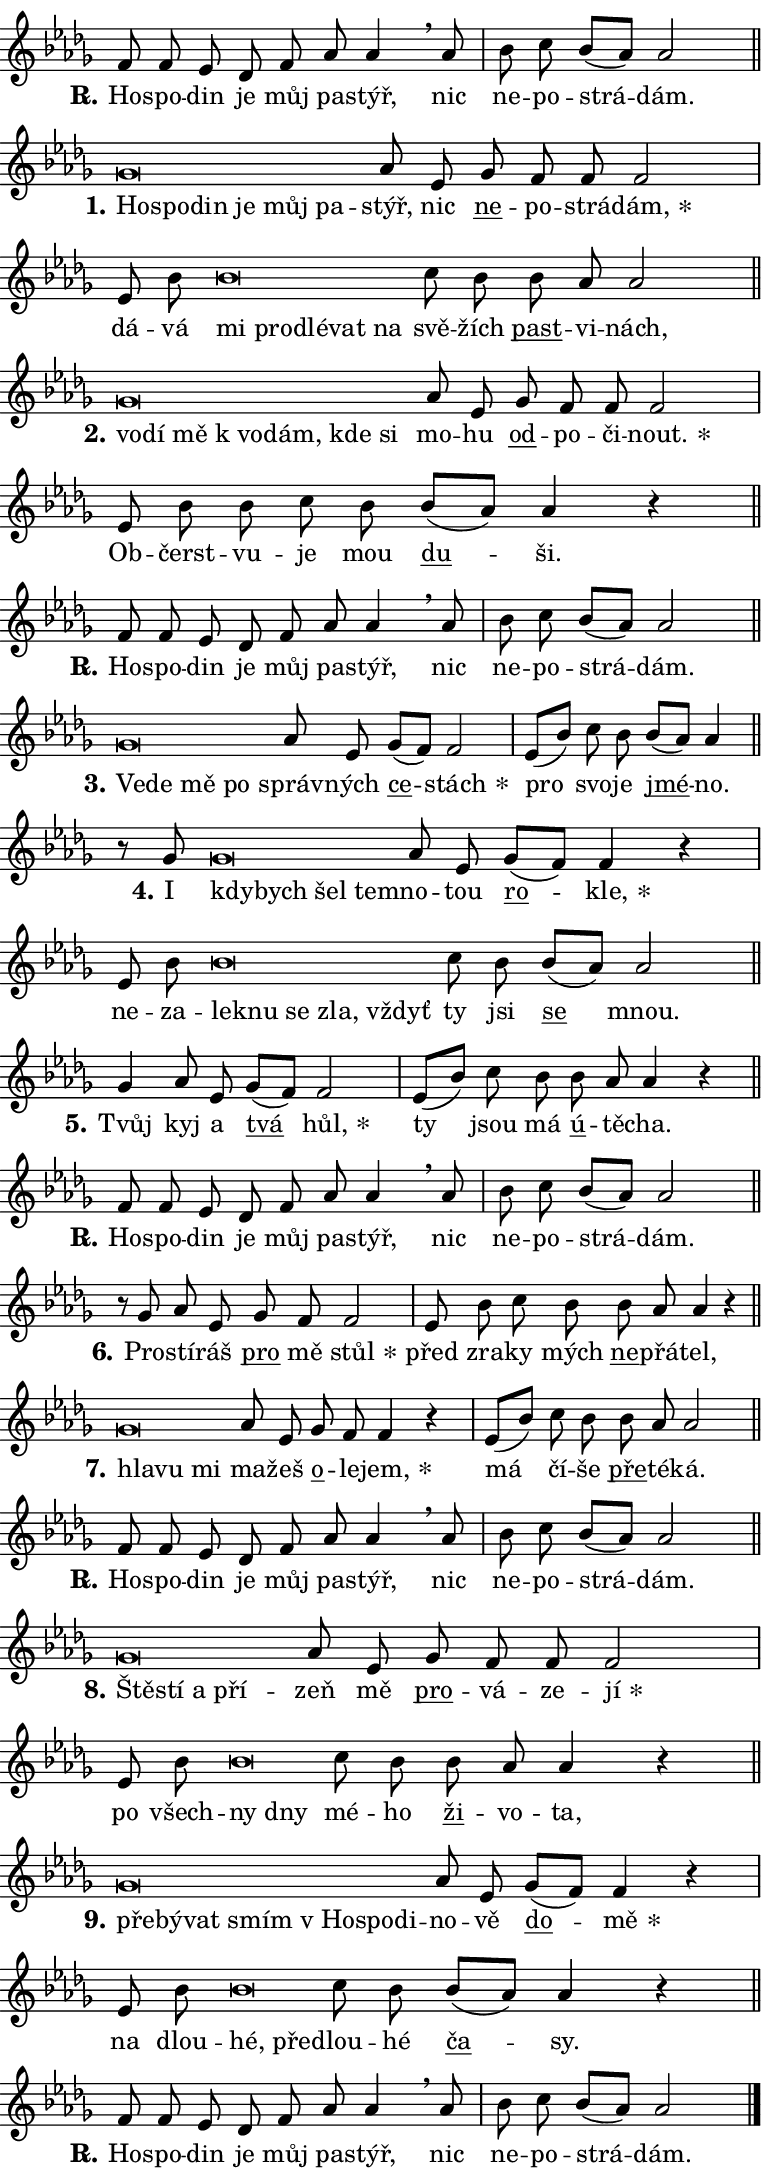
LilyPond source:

\version "2.24.0"
\header { tagline = "" }
\paper {
  indent = 0\cm
  top-margin = 0\cm
  right-margin = 0.13\cm % to fit lyric hyphens
  bottom-margin = 0\cm
  left-margin = 0\cm
  paper-width = 13\cm
  page-breaking = #ly:one-page-breaking
  system-system-spacing.basic-distance = #11
  score-system-spacing.basic-distance = #11
  ragged-last = ##f
}


%% Author: Thomas Morley
%% https://lists.gnu.org/archive/html/lilypond-user/2020-05/msg00002.html
#(define (line-position grob)
"Returns position of @var[grob} in current system:
   @code{'start}, if at first time-step
   @code{'end}, if at last time-step
   @code{'middle} otherwise
"
  (let* ((col (ly:item-get-column grob))
         (ln (ly:grob-object col 'left-neighbor))
         (rn (ly:grob-object col 'right-neighbor))
         (col-to-check-left (if (ly:grob? ln) ln col))
         (col-to-check-right (if (ly:grob? rn) rn col))
         (break-dir-left
           (and
             (ly:grob-property col-to-check-left 'non-musical #f)
             (ly:item-break-dir col-to-check-left)))
         (break-dir-right
           (and
             (ly:grob-property col-to-check-right 'non-musical #f)
             (ly:item-break-dir col-to-check-right))))
        (cond ((eqv? 1 break-dir-left) 'start)
              ((eqv? -1 break-dir-right) 'end)
              (else 'middle))))

#(define (tranparent-at-line-position vctor)
  (lambda (grob)
  "Relying on @code{line-position} select the relevant enry from @var{vctor}.
Used to determine transparency,"
    (case (line-position grob)
      ((end) (not (vector-ref vctor 0)))
      ((middle) (not (vector-ref vctor 1)))
      ((start) (not (vector-ref vctor 2))))))

noteHeadBreakVisibility =
#(define-music-function (break-visibility)(vector?)
"Makes @code{NoteHead}s transparent relying on @var{break-visibility}"
#{
  \override NoteHead.transparent =
    #(tranparent-at-line-position break-visibility)
#})

#(define delete-ledgers-for-transparent-note-heads
  (lambda (grob)
    "Reads whether a @code{NoteHead} is transparent.
If so this @code{NoteHead} is removed from @code{'note-heads} from
@var{grob}, which is supposed to be @code{LedgerLineSpanner}.
As a result ledgers are not printed for this @code{NoteHead}"
    (let* ((nhds-array (ly:grob-object grob 'note-heads))
           (nhds-list
             (if (ly:grob-array? nhds-array)
                 (ly:grob-array->list nhds-array)
                 '()))
           ;; Relies on the transparent-property being done before
           ;; Staff.LedgerLineSpanner.after-line-breaking is executed.
           ;; This is fragile ...
           (to-keep
             (remove
               (lambda (nhd)
                 (ly:grob-property nhd 'transparent #f))
               nhds-list)))
      ;; TODO find a better method to iterate over grob-arrays, similiar
      ;; to filter/remove etc for lists
      ;; For now rebuilt from scratch
      (set! (ly:grob-object grob 'note-heads)  '())
      (for-each
        (lambda (nhd)
          (ly:pointer-group-interface::add-grob grob 'note-heads nhd))
        to-keep))))

squashNotes = {
  \override NoteHead.X-extent = #'(-0.2 . 0.2)
  \override NoteHead.Y-extent = #'(-0.75 . 0)
  \override NoteHead.stencil =
    #(lambda (grob)
       (let ((pos (ly:grob-property grob 'staff-position)))
         (begin
           (if (< pos -7) (display "ERROR: Lower brevis then expected\n") (display ""))
           (if (<= pos -6) ly:text-interface::print ly:note-head::print))))
}
unSquashNotes = {
  \revert NoteHead.X-extent
  \revert NoteHead.Y-extent
  \revert NoteHead.stencil
}

hideNotes = \noteHeadBreakVisibility #begin-of-line-visible
unHideNotes = \noteHeadBreakVisibility #all-visible

% work-around for resetting accidentals
% https://lilypond.org/doc/v2.23/Documentation/notation/displaying-rhythms#unmetered-music
cadenzaMeasure = {
  \cadenzaOff
  \partial 1024 s1024
  \cadenzaOn
}

#(define-markup-command (accent layout props text) (markup?)
  "Underline accented syllable"
  (interpret-markup layout props
    #{\markup \override #'(offset . 4.3) \underline { #text }#}))

responsum = \markup \concat {
  "R" \hspace #-1.05 \path #0.1 #'((moveto 0 0.07) (lineto 0.9 0.8)) \hspace #0.05 "."
}

spaceSize = #0.6828661417322834 % exact space size for TeX Gyre Schola

\layout {
  \context {
    \Staff
    \remove "Time_signature_engraver"
    \override LedgerLineSpanner.after-line-breaking = #delete-ledgers-for-transparent-note-heads
  }
  \context {
    \Lyrics {
      \override LyricSpace.minimum-distance = \spaceSize
      \override LyricText.font-name = #"TeX Gyre Schola"
      \override LyricText.font-size = 1
      \override StanzaNumber.font-name = #"TeX Gyre Schola Bold"
      \override StanzaNumber.font-size = 1
    }
  }
  \context {
    \Score 
    \override NoteHead.text =
      #(lambda (grob) 
        (let ((pos (ly:grob-property grob 'staff-position)))
          #{\markup {
            \combine
              \halign #-0.55 \raise #(if (= pos -6) 0 0.5) \override #'(thickness . 2) \draw-line #'(3.2 . 0)
              \musicglyph "noteheads.sM1"
          }#}))
  }
}

% magnetic-lyrics.ily
%
%   written by
%     Jean Abou Samra <jean@abou-samra.fr>
%     Werner Lemberg <wl@gnu.org>
%
%   adapted by
%     Jiri Hon <jiri.hon@gmail.com>
%
% Version 2022-Apr-15

% https://www.mail-archive.com/lilypond-user@gnu.org/msg149350.html

#(define (Left_hyphen_pointer_engraver context)
   "Collect syllable-hyphen-syllable occurrences in lyrics and store
them in properties.  This engraver only looks to the left.  For
example, if the lyrics input is @code{foo -- bar}, it does the
following.

@itemize @bullet
@item
Set the @code{text} property of the @code{LyricHyphen} grob between
@q{foo} and @q{bar} to @code{foo}.

@item
Set the @code{left-hyphen} property of the @code{LyricText} grob with
text @q{foo} to the @code{LyricHyphen} grob between @q{foo} and
@q{bar}.
@end itemize

Use this auxiliary engraver in combination with the
@code{lyric-@/text::@/apply-@/magnetic-@/offset!} hook."
   (let ((hyphen #f)
         (text #f))
     (make-engraver
      (acknowledgers
       ((lyric-syllable-interface engraver grob source-engraver)
        (set! text grob)))
      (end-acknowledgers
       ((lyric-hyphen-interface engraver grob source-engraver)
        ;(when (not (grob::has-interface grob 'lyric-space-interface))
          (set! hyphen grob)));)
      ((stop-translation-timestep engraver)
       (when (and text hyphen)
         (ly:grob-set-object! text 'left-hyphen hyphen))
       (set! text #f)
       (set! hyphen #f)))))

#(define (lyric-text::apply-magnetic-offset! grob)
   "If the space between two syllables is less than the value in
property @code{LyricText@/.details@/.squash-threshold}, move the right
syllable to the left so that it gets concatenated with the left
syllable.

Use this function as a hook for
@code{LyricText@/.after-@/line-@/breaking} if the
@code{Left_@/hyphen_@/pointer_@/engraver} is active."
   (let ((hyphen (ly:grob-object grob 'left-hyphen #f)))
     (when hyphen
       (let ((left-text (ly:spanner-bound hyphen LEFT)))
         (when (grob::has-interface left-text 'lyric-syllable-interface)
           (let* ((common (ly:grob-common-refpoint grob left-text X))
                  (this-x-ext (ly:grob-extent grob common X))
                  (left-x-ext
                   (begin
                     ;; Trigger magnetism for left-text.
                     (ly:grob-property left-text 'after-line-breaking)
                     (ly:grob-extent left-text common X)))
                  ;; `delta` is the gap width between two syllables.
                  (delta (- (interval-start this-x-ext)
                            (interval-end left-x-ext)))
                  (details (ly:grob-property grob 'details))
                  (threshold (assoc-get 'squash-threshold details 0.2)))
             (when (< delta threshold)
               (let* (;; We have to manipulate the input text so that
                      ;; ligatures crossing syllable boundaries are not
                      ;; disabled.  For languages based on the Latin
                      ;; script this is essentially a beautification.
                      ;; However, for non-Western scripts it can be a
                      ;; necessity.
                      (lt (ly:grob-property left-text 'text))
                      (rt (ly:grob-property grob 'text))
                      (is-space (grob::has-interface hyphen 'lyric-space-interface))
                      (space (if is-space " " ""))
                      (extra-delta (if is-space spaceSize 0))
                      ;; Append new syllable.
                      (ltrt-space (if (and (string? lt) (string? rt))
                                (string-append lt space rt)
                                (make-concat-markup (list lt space rt))))
                      ;; Right-align `ltrt` to the right side.
                      (ltrt-space-markup (grob-interpret-markup
                               grob
                               (make-translate-markup
                                (cons (interval-length this-x-ext) 0)
                                (make-right-align-markup ltrt-space)))))
                 (begin
                   ;; Don't print `left-text`.
                   (ly:grob-set-property! left-text 'stencil #f)
                   ;; Set text and stencil (which holds all collected
                   ;; syllables so far) and shift it to the left.
                   (ly:grob-set-property! grob 'text ltrt-space)
                   (ly:grob-set-property! grob 'stencil ltrt-space-markup)
                   (ly:grob-translate-axis! grob (- (- delta extra-delta)) X))))))))))


#(define (lyric-hyphen::displace-bounds-first grob)
   ;; Make very sure this callback isn't triggered too early.
   (let ((left (ly:spanner-bound grob LEFT))
         (right (ly:spanner-bound grob RIGHT)))
     (ly:grob-property left 'after-line-breaking)
     (ly:grob-property right 'after-line-breaking)
     (ly:lyric-hyphen::print grob)))

squashThreshold = #0.4

\layout {
  \context {
    \Lyrics
    \consists #Left_hyphen_pointer_engraver
    \override LyricText.after-line-breaking =
      #lyric-text::apply-magnetic-offset!
    \override LyricHyphen.stencil = #lyric-hyphen::displace-bounds-first
    \override LyricText.details.squash-threshold = \squashThreshold
    \override LyricHyphen.minimum-distance = 0
    \override LyricHyphen.minimum-length = \squashThreshold
  }
}

squashText = \override LyricText.details.squash-threshold = 9999
unSquashText = \override LyricText.details.squash-threshold = \squashThreshold

leftText = \override LyricText.self-alignment-X = #LEFT
unLeftText = \revert LyricText.self-alignment-X

starOffset = #(lambda (grob) 
                (let ((x_offset (ly:self-alignment-interface::aligned-on-x-parent grob)))
                  (if (= x_offset 0) 0 (+ x_offset 1.2))))

star = #(define-music-function (syllable)(string?)
"Append star separator at the end of a syllable"
#{
  \once \override LyricText.X-offset = #starOffset
  \lyricmode { \markup {
    #syllable
    \override #'((font-name . "TeX Gyre Schola Bold")) \hspace #0.2 \lower #0.65 \larger "*"
  } }
#})

starAccent = #(define-music-function (syllable)(string?)
"Append star separator at the end of a syllable and make accent"
#{
  \once \override LyricText.X-offset = #starOffset
  \lyricmode { \markup {
    \accent #syllable
    \override #'((font-name . "TeX Gyre Schola Bold")) \hspace #0.2 \lower #0.65 \larger "*"
  } }
#})

breath = #(define-music-function (syllable)(string?)
"Append breathing indicator at the end of a syllable"
#{
  \lyricmode { \markup { #syllable "+" } }
#})

optionalBreath = #(define-music-function (syllable)(string?)
"Append optional breathing indicator at the end of a syllable"
#{
  \lyricmode { \markup { #syllable "(+)" } }
#})


\score {
    <<
        \new Voice = "melody" { \cadenzaOn \key des \major \relative { f'8 f es \bar "" des f \bar "" as as4 \breathe as8 \cadenzaMeasure \bar "|" bes c \bar "" bes[( as)] as2 \cadenzaMeasure \bar "||" \break } }
        \new Lyrics \lyricsto "melody" { \lyricmode { \set stanza = \responsum
Ho -- spo -- din je můj pa -- stýř, nic ne -- po -- strá -- dám. } }
    >>
    \layout {}
}

\score {
    <<
        \new Voice = "melody" { \cadenzaOn \key des \major \relative { \squashNotes ges'\breve*1/16 \hideNotes \breve*1/16 \bar "" \breve*1/16 \bar "" \breve*1/16 \bar "" \breve*1/16 \breve*1/16 \bar "" \unHideNotes \unSquashNotes as8 es \bar "" ges f f f2 \cadenzaMeasure \bar "|" es8 bes' \bar "" \squashNotes bes\breve*1/16 \hideNotes \breve*1/16 \bar "" \breve*1/16 \bar "" \breve*1/16 \breve*1/16 \bar "" \unHideNotes \unSquashNotes c8 bes \bar "" bes as as2 \cadenzaMeasure \bar "||" \break } }
        \new Lyrics \lyricsto "melody" { \lyricmode { \set stanza = "1."
\leftText Ho -- \squashText spo -- din je můj pa -- \unLeftText \unSquashText stýř, nic \markup \accent ne -- po -- strá -- \star dám, dá -- vá \leftText mi \squashText pro -- dlé -- vat na \unLeftText \unSquashText svě -- žích \markup \accent past -- vi -- nách, } }
    >>
    \layout {}
}

\score {
    <<
        \new Voice = "melody" { \cadenzaOn \key des \major \relative { \squashNotes ges'\breve*1/16 \hideNotes \breve*1/16 \bar "" \breve*1/16 \bar "" \breve*1/16 \bar "" \breve*1/16 \bar "" \breve*1/16 \breve*1/16 \bar "" \unHideNotes \unSquashNotes as8 es \bar "" ges f f f2 \cadenzaMeasure \bar "|" es8 bes' \bar "" bes c8 bes \bar "" bes[( as)] as4 r \cadenzaMeasure \bar "||" \break } }
        \new Lyrics \lyricsto "melody" { \lyricmode { \set stanza = "2."
\leftText vo -- \squashText dí mě "k vo" -- dám, kde si \unLeftText \unSquashText mo -- hu \markup \accent od -- po -- či -- \star nout. Ob -- čerst -- vu -- je mou \markup \accent du -- ši. } }
    >>
    \layout {}
}

\score {
    <<
        \new Voice = "melody" { \cadenzaOn \key des \major \relative { f'8 f es \bar "" des f \bar "" as as4 \breathe as8 \cadenzaMeasure \bar "|" bes c \bar "" bes[( as)] as2 \cadenzaMeasure \bar "||" \break } }
        \new Lyrics \lyricsto "melody" { \lyricmode { \set stanza = \responsum
Ho -- spo -- din je můj pa -- stýř, nic ne -- po -- strá -- dám. } }
    >>
    \layout {}
}

\score {
    <<
        \new Voice = "melody" { \cadenzaOn \key des \major \relative { \squashNotes ges'\breve*1/16 \hideNotes \breve*1/16 \bar "" \breve*1/16 \breve*1/16 \bar "" \unHideNotes \unSquashNotes as8 es \bar "" ges[( f)] f2 \cadenzaMeasure \bar "|" es8[( bes')] c8 bes \bar "" bes[( as)] as4 \cadenzaMeasure \bar "||" \break } }
        \new Lyrics \lyricsto "melody" { \lyricmode { \set stanza = "3."
\leftText Ve -- \squashText de mě po \unLeftText \unSquashText správ -- ných \markup \accent ce -- \star stách pro svo -- je \markup \accent jmé -- no. } }
    >>
    \layout {}
}

\score {
    <<
        \new Voice = "melody" { \cadenzaOn \key des \major \relative { r8 ges' \squashNotes ges\breve*1/16 \hideNotes \breve*1/16 \bar "" \breve*1/16 \breve*1/16 \bar "" \unHideNotes \unSquashNotes as8 es \bar "" ges[( f)] f4 r \cadenzaMeasure \bar "|" es8 bes' \bar "" \squashNotes bes\breve*1/16 \hideNotes \breve*1/16 \bar "" \breve*1/16 \bar "" \breve*1/16 \breve*1/16 \bar "" \unHideNotes \unSquashNotes c8 bes \bar "" bes[( as)] as2 \cadenzaMeasure \bar "||" \break } }
        \new Lyrics \lyricsto "melody" { \lyricmode { \set stanza = "4."
I \leftText kdy -- \squashText bych šel tem -- \unLeftText \unSquashText no -- tou \markup \accent ro -- \star kle, ne -- za -- \leftText lek -- \squashText nu se zla, vždyť \unLeftText \unSquashText ty jsi \markup \accent se mnou. } }
    >>
    \layout {}
}

\score {
    <<
        \new Voice = "melody" { \cadenzaOn \key des \major \relative { ges'4 as8 es \bar "" ges[( f)] f2 \cadenzaMeasure \bar "|" es8[( bes')] c8 bes \bar "" bes as as4 r \cadenzaMeasure \bar "||" \break } }
        \new Lyrics \lyricsto "melody" { \lyricmode { \set stanza = "5."
Tvůj kyj a \markup \accent tvá \star hůl, ty jsou má \markup \accent ú -- tě -- cha. } }
    >>
    \layout {}
}

\score {
    <<
        \new Voice = "melody" { \cadenzaOn \key des \major \relative { f'8 f es \bar "" des f \bar "" as as4 \breathe as8 \cadenzaMeasure \bar "|" bes c \bar "" bes[( as)] as2 \cadenzaMeasure \bar "||" \break } }
        \new Lyrics \lyricsto "melody" { \lyricmode { \set stanza = \responsum
Ho -- spo -- din je můj pa -- stýř, nic ne -- po -- strá -- dám. } }
    >>
    \layout {}
}

\score {
    <<
        \new Voice = "melody" { \cadenzaOn \key des \major \relative { r8 ges' as8 es \bar "" ges f f2 \cadenzaMeasure \bar "|" es8 bes' c8 bes \bar "" bes as as4 r \cadenzaMeasure \bar "||" \break } }
        \new Lyrics \lyricsto "melody" { \lyricmode { \set stanza = "6."
Pro -- stí -- ráš \markup \accent pro mě \star stůl před zra -- ky mých \markup \accent ne -- přá -- tel, } }
    >>
    \layout {}
}

\score {
    <<
        \new Voice = "melody" { \cadenzaOn \key des \major \relative { \squashNotes ges'\breve*1/16 \hideNotes \breve*1/16 \breve*1/16 \bar "" \unHideNotes \unSquashNotes as8 es \bar "" ges f f4 r \cadenzaMeasure \bar "|" es8[( bes')] c8 bes \bar "" bes as as2 \cadenzaMeasure \bar "||" \break } }
        \new Lyrics \lyricsto "melody" { \lyricmode { \set stanza = "7."
\leftText hla -- \squashText vu mi \unLeftText \unSquashText ma -- žeš \markup \accent o -- le -- \star jem, má čí -- še \markup \accent pře -- té -- ká. } }
    >>
    \layout {}
}

\score {
    <<
        \new Voice = "melody" { \cadenzaOn \key des \major \relative { f'8 f es \bar "" des f \bar "" as as4 \breathe as8 \cadenzaMeasure \bar "|" bes c \bar "" bes[( as)] as2 \cadenzaMeasure \bar "||" \break } }
        \new Lyrics \lyricsto "melody" { \lyricmode { \set stanza = \responsum
Ho -- spo -- din je můj pa -- stýř, nic ne -- po -- strá -- dám. } }
    >>
    \layout {}
}

\score {
    <<
        \new Voice = "melody" { \cadenzaOn \key des \major \relative { \squashNotes ges'\breve*1/16 \hideNotes \breve*1/16 \bar "" \breve*1/16 \breve*1/16 \bar "" \unHideNotes \unSquashNotes as8 es \bar "" ges f f f2 \cadenzaMeasure \bar "|" es8 bes' \bar "" \squashNotes bes\breve*1/16 \hideNotes \breve*1/16 \bar "" \unHideNotes \unSquashNotes c8 bes \bar "" bes as as4 r \cadenzaMeasure \bar "||" \break } }
        \new Lyrics \lyricsto "melody" { \lyricmode { \set stanza = "8."
\leftText Ště -- \squashText stí a pří -- \unLeftText \unSquashText zeň mě \markup \accent pro -- vá -- ze -- \star jí po všech -- \leftText ny \squashText dny \unLeftText \unSquashText mé -- ho \markup \accent ži -- vo -- ta, } }
    >>
    \layout {}
}

\score {
    <<
        \new Voice = "melody" { \cadenzaOn \key des \major \relative { \squashNotes ges'\breve*1/16 \hideNotes \breve*1/16 \bar "" \breve*1/16 \bar "" \breve*1/16 \bar "" \breve*1/16 \bar "" \breve*1/16 \breve*1/16 \bar "" \unHideNotes \unSquashNotes as8 es \bar "" ges[( f)] f4 r \cadenzaMeasure \bar "|" es8 bes' \bar "" \squashNotes bes\breve*1/16 \hideNotes \breve*1/16 \bar "" \unHideNotes \unSquashNotes c8 bes \bar "" bes[( as)] as4 r \cadenzaMeasure \bar "||" \break } }
        \new Lyrics \lyricsto "melody" { \lyricmode { \set stanza = "9."
\leftText pře -- \squashText bý -- vat smím "v Ho" -- spo -- di -- \unLeftText \unSquashText no -- vě \markup \accent do -- \star mě na dlou -- \leftText hé, \squashText pře -- \unLeftText \unSquashText dlou -- hé \markup \accent ča -- sy. } }
    >>
    \layout {}
}

\score {
    <<
        \new Voice = "melody" { \cadenzaOn \key des \major \relative { f'8 f es \bar "" des f \bar "" as as4 \breathe as8 \cadenzaMeasure \bar "|" bes c \bar "" bes[( as)] as2 \cadenzaMeasure \bar "||" \break } \bar "|." }
        \new Lyrics \lyricsto "melody" { \lyricmode { \set stanza = \responsum
Ho -- spo -- din je můj pa -- stýř, nic ne -- po -- strá -- dám. } }
    >>
    \layout {}
}
